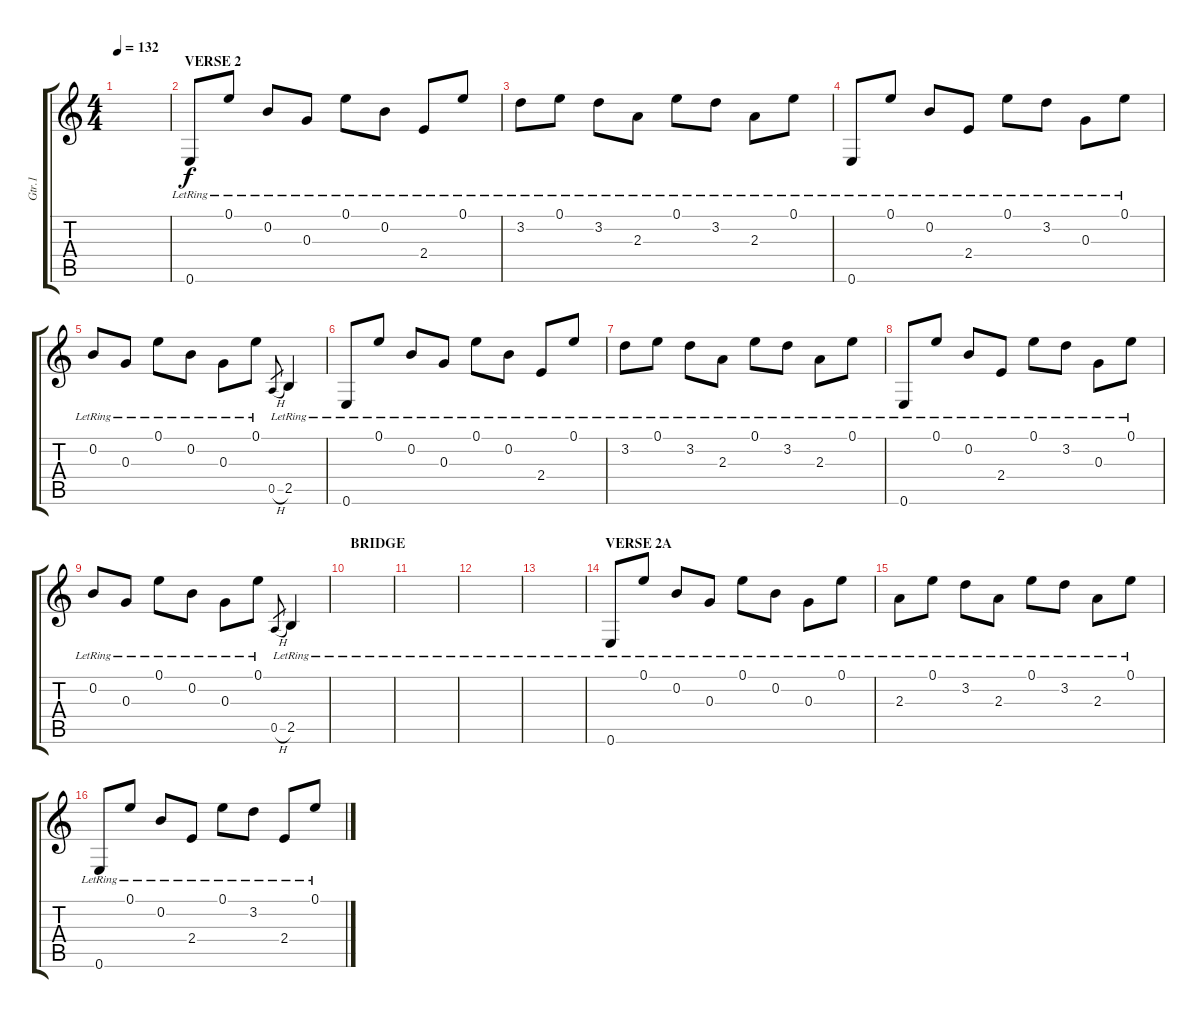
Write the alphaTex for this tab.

\track ("Gtr.1" "Gtr.1") {instrument electricguitarclean}
\staff {score tabs}
\tuning (E4 B3 G3 D3 A2 E2) {hide}
\ts (4 4)
\tempo 132
\clef g2
\ks c
|
\section ("" "VERSE 2")
0.6{lr}.8 0.1{lr}.8 0.2{lr}.8 0.3{lr}.8 0.1{lr}.8 0.2{lr}.8 2.4{lr}.8 0.1{lr}.8 |
3.2{lr}.8 0.1{lr}.8 3.2{lr}.8 2.3{lr}.8 0.1{lr}.8 3.2{lr}.8 2.3{lr}.8 0.1{lr}.8 |
0.6{lr}.8 0.1{lr}.8 0.2{lr}.8 2.4{lr}.8 0.1{lr}.8 3.2{lr}.8 0.3{lr}.8 0.1{lr}.8 |
0.2{lr}.8 0.3{lr}.8 0.1{lr}.8 0.2{lr}.8 0.3{lr}.8 0.1{lr}.8 0.5{h}.8{gr} 2.5{lr}.4 |
0.6{lr}.8 0.1{lr}.8 0.2{lr}.8 0.3{lr}.8 0.1{lr}.8 0.2{lr}.8 2.4{lr}.8 0.1{lr}.8 |
3.2{lr}.8 0.1{lr}.8 3.2{lr}.8 2.3{lr}.8 0.1{lr}.8 3.2{lr}.8 2.3{lr}.8 0.1{lr}.8 |
0.6{lr}.8 0.1{lr}.8 0.2{lr}.8 2.4{lr}.8 0.1{lr}.8 3.2{lr}.8 0.3{lr}.8 0.1{lr}.8 |
0.2{lr}.8 0.3{lr}.8 0.1{lr}.8 0.2{lr}.8 0.3{lr}.8 0.1{lr}.8 0.5{h}.8{gr} 2.5{lr}.4 |
\section ("" "BRIDGE")
|
|
|
|
\section ("" "VERSE 2A")
0.6{lr}.8 0.1{lr}.8 0.2{lr}.8 0.3{lr}.8 0.1{lr}.8 0.2{lr}.8 0.3{lr}.8 0.1{lr}.8 |
2.3{lr}.8 0.1{lr}.8 3.2{lr}.8 2.3{lr}.8 0.1{lr}.8 3.2{lr}.8 2.3{lr}.8 0.1{lr}.8 |
0.6{lr}.8 0.1{lr}.8 0.2{lr}.8 2.4{lr}.8 0.1{lr}.8 3.2{lr}.8 2.4{lr}.8 0.1{lr}.8
